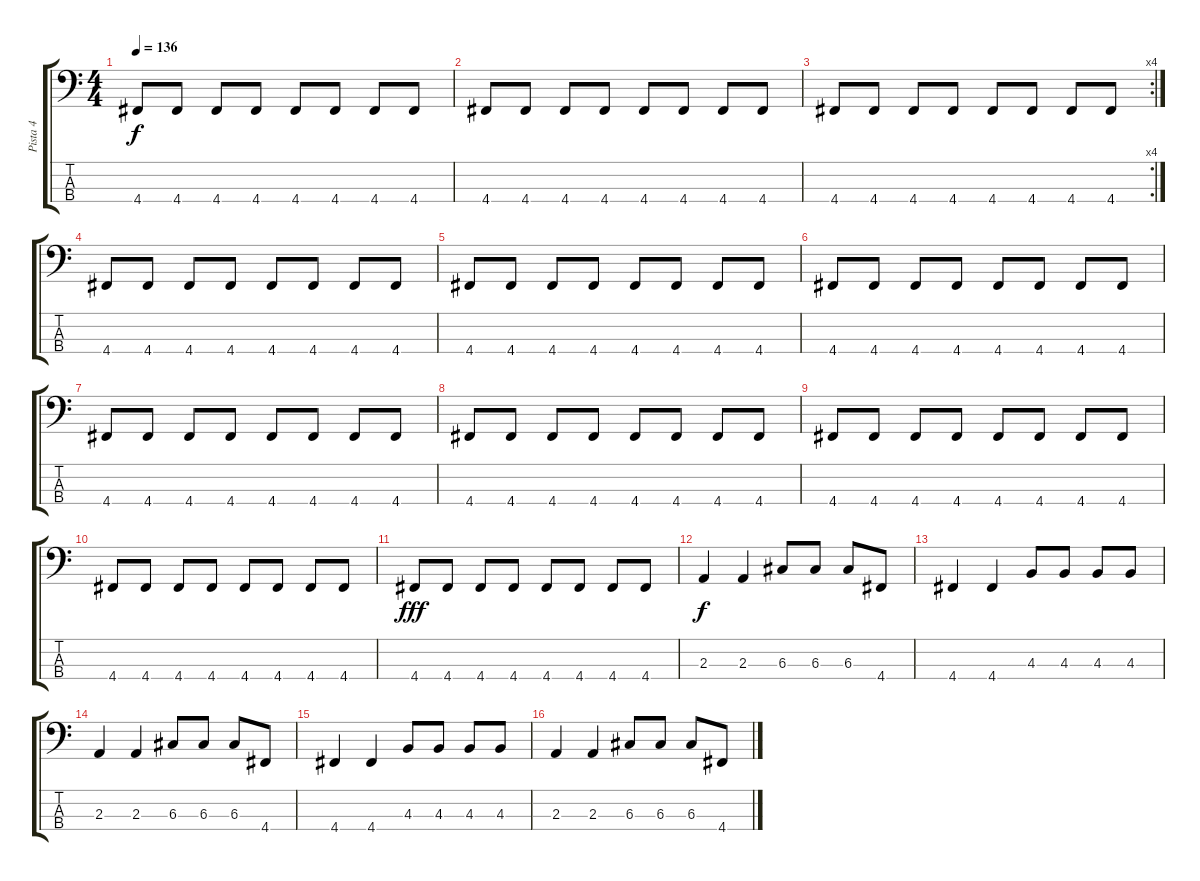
\track ("Pista 4" "Pista 4") {instrument electricbassfinger}
\staff {score tabs}
\tuning (F2 C2 G1 D1) {hide}
\ts (4 4)
\tempo 136
\clef f4
\ks c
4.4.8{dy f} 4.4.8 4.4.8 4.4.8 4.4.8 4.4.8 4.4.8 4.4.8 |
4.4.8 4.4.8 4.4.8 4.4.8 4.4.8 4.4.8 4.4.8 4.4.8 |
\rc 4
4.4.8 4.4.8 4.4.8 4.4.8 4.4.8 4.4.8 4.4.8 4.4.8 |
4.4.8 4.4.8 4.4.8 4.4.8 4.4.8 4.4.8 4.4.8 4.4.8 |
4.4.8 4.4.8 4.4.8 4.4.8 4.4.8 4.4.8 4.4.8 4.4.8 |
4.4.8 4.4.8 4.4.8 4.4.8 4.4.8 4.4.8 4.4.8 4.4.8 |
4.4.8 4.4.8 4.4.8 4.4.8 4.4.8 4.4.8 4.4.8 4.4.8 |
4.4.8 4.4.8 4.4.8 4.4.8 4.4.8 4.4.8 4.4.8 4.4.8 |
4.4.8 4.4.8 4.4.8 4.4.8 4.4.8 4.4.8 4.4.8 4.4.8 |
4.4.8 4.4.8 4.4.8 4.4.8 4.4.8 4.4.8 4.4.8 4.4.8 |
4.4.8{dy fff} 4.4.8 4.4.8 4.4.8 4.4.8 4.4.8 4.4.8 4.4.8 |
2.3.4{dy f} 2.3.4 6.3.8 6.3.8 6.3.8 4.4.8 |
4.4.4 4.4.4 4.3.8 4.3.8 4.3.8 4.3.8 |
2.3.4 2.3.4 6.3.8 6.3.8 6.3.8 4.4.8 |
4.4.4 4.4.4 4.3.8 4.3.8 4.3.8 4.3.8 |
2.3.4 2.3.4 6.3.8 6.3.8 6.3.8 4.4.8
